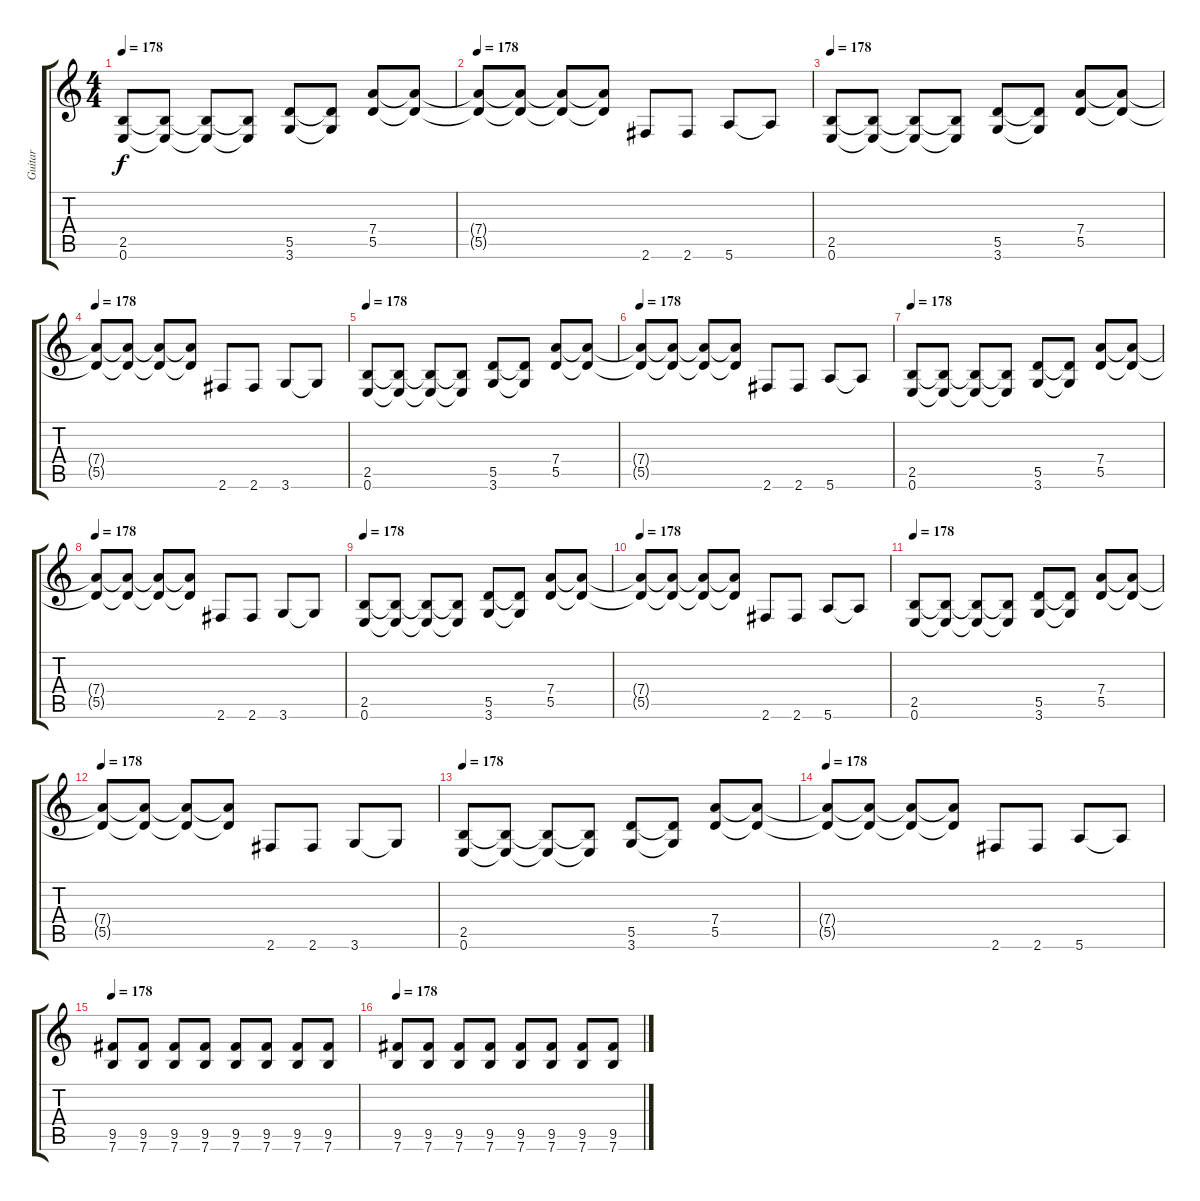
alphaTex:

\track ("Guitar" "Guitar") {instrument distortionguitar}
\staff {score tabs}
\tuning (E4 B3 G3 D3 A2 E2) {hide}
\ts (4 4)
\tempo 178
\clef g2
\ks c
(2.5 0.6).8{dy f} (2.5{t} 0.6{t}).8 (2.5{t} 0.6{t}).8 (2.5{t} 0.6{t}).8 (5.5 3.6).8 (5.5{t} 3.6{t}).8 (7.4 5.5).8 (7.4{t} 5.5{t}).8 |
\tempo 178
(7.4{t} 5.5{t}).8 (7.4{t} 5.5{t}).8 (7.4{t} 5.5{t}).8 (7.4{t} 5.5{t}).8 2.6.8 2.6.8 5.6.8 5.6{t}.8 |
\tempo 178
(2.5 0.6).8 (2.5{t} 0.6{t}).8 (2.5{t} 0.6{t}).8 (2.5{t} 0.6{t}).8 (5.5 3.6).8 (5.5{t} 3.6{t}).8 (7.4 5.5).8 (7.4{t} 5.5{t}).8 |
\tempo 178
(7.4{t} 5.5{t}).8 (7.4{t} 5.5{t}).8 (7.4{t} 5.5{t}).8 (7.4{t} 5.5{t}).8 2.6.8 2.6.8 3.6.8 3.6{t}.8 |
\tempo 178
(2.5 0.6).8 (2.5{t} 0.6{t}).8 (2.5{t} 0.6{t}).8 (2.5{t} 0.6{t}).8 (5.5 3.6).8 (5.5{t} 3.6{t}).8 (7.4 5.5).8 (7.4{t} 5.5{t}).8 |
\tempo 178
(7.4{t} 5.5{t}).8 (7.4{t} 5.5{t}).8 (7.4{t} 5.5{t}).8 (7.4{t} 5.5{t}).8 2.6.8 2.6.8 5.6.8 5.6{t}.8 |
\tempo 178
(2.5 0.6).8 (2.5{t} 0.6{t}).8 (2.5{t} 0.6{t}).8 (2.5{t} 0.6{t}).8 (5.5 3.6).8 (5.5{t} 3.6{t}).8 (7.4 5.5).8 (7.4{t} 5.5{t}).8 |
\tempo 178
(7.4{t} 5.5{t}).8 (7.4{t} 5.5{t}).8 (7.4{t} 5.5{t}).8 (7.4{t} 5.5{t}).8 2.6.8 2.6.8 3.6.8 3.6{t}.8 |
\tempo 178
(2.5 0.6).8 (2.5{t} 0.6{t}).8 (2.5{t} 0.6{t}).8 (2.5{t} 0.6{t}).8 (5.5 3.6).8 (5.5{t} 3.6{t}).8 (7.4 5.5).8 (7.4{t} 5.5{t}).8 |
\tempo 178
(7.4{t} 5.5{t}).8 (7.4{t} 5.5{t}).8 (7.4{t} 5.5{t}).8 (7.4{t} 5.5{t}).8 2.6.8 2.6.8 5.6.8 5.6{t}.8 |
\tempo 178
(2.5 0.6).8 (2.5{t} 0.6{t}).8 (2.5{t} 0.6{t}).8 (2.5{t} 0.6{t}).8 (5.5 3.6).8 (5.5{t} 3.6{t}).8 (7.4 5.5).8 (7.4{t} 5.5{t}).8 |
\tempo 178
(7.4{t} 5.5{t}).8 (7.4{t} 5.5{t}).8 (7.4{t} 5.5{t}).8 (7.4{t} 5.5{t}).8 2.6.8 2.6.8 3.6.8 3.6{t}.8 |
\tempo 178
(2.5 0.6).8 (2.5{t} 0.6{t}).8 (2.5{t} 0.6{t}).8 (2.5{t} 0.6{t}).8 (5.5 3.6).8 (5.5{t} 3.6{t}).8 (7.4 5.5).8 (7.4{t} 5.5{t}).8 |
\tempo 178
(7.4{t} 5.5{t}).8 (7.4{t} 5.5{t}).8 (7.4{t} 5.5{t}).8 (7.4{t} 5.5{t}).8 2.6.8 2.6.8 5.6.8 5.6{t}.8 |
\tempo 178
(9.5 7.6).8 (9.5 7.6).8 (9.5 7.6).8 (9.5 7.6).8 (9.5 7.6).8 (9.5 7.6).8 (9.5 7.6).8 (9.5 7.6).8 |
\tempo 178
(9.5 7.6).8 (9.5 7.6).8 (9.5 7.6).8 (9.5 7.6).8 (9.5 7.6).8 (9.5 7.6).8 (9.5 7.6).8 (9.5 7.6).8
